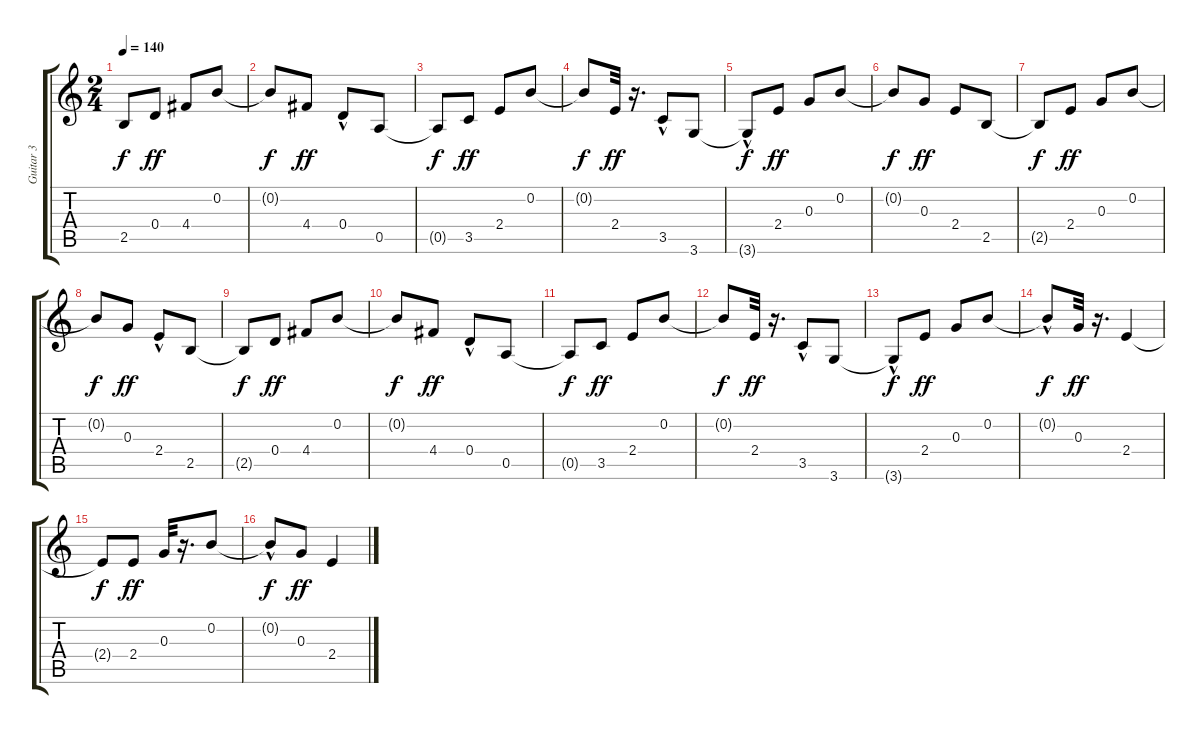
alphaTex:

\track ("Guitar 3" "Guitar 3") {instrument electricguitarclean}
\staff {score tabs}
\tuning (E4 B3 G3 D3 A2 E2) {hide}
\ts (2 4)
\tempo 140
\clef g2
\ks c
2.5{t}.8{dy f} 0.4.8{dy ff} 4.4.8 0.2.8 |
0.2{t}.8{dy f} 4.4.8{dy ff} 0.4{hac}.8 0.5.8 |
0.5{t}.8{dy f} 3.5.8{dy ff} 2.4.8 0.2.8 |
0.2{t}.8{dy f} 2.4.32{dy ff} r.16{d} 3.5{hac}.8 3.6.8 |
3.6{hac t}.8{dy f} 2.4.8{dy ff} 0.3.8 0.2.8 |
0.2{t}.8{dy f} 0.3.8{dy ff} 2.4.8 2.5.8 |
2.5{t}.8{dy f} 2.4.8{dy ff} 0.3.8 0.2.8 |
0.2{t}.8{dy f} 0.3.8{dy ff} 2.4{hac}.8 2.5.8 |
2.5{t}.8{dy f} 0.4.8{dy ff} 4.4.8 0.2.8 |
0.2{t}.8{dy f} 4.4.8{dy ff} 0.4{hac}.8 0.5.8 |
0.5{t}.8{dy f} 3.5.8{dy ff} 2.4.8 0.2.8 |
0.2{t}.8{dy f} 2.4.32{dy ff} r.16{d} 3.5{hac}.8 3.6.8 |
3.6{hac t}.8{dy f} 2.4.8{dy ff} 0.3.8 0.2.8 |
0.2{hac t}.8{dy f} 0.3.32{dy ff} r.16{d} 2.4.4 |
2.4{t}.8{dy f} 2.4.8{dy ff} 0.3.32 r.16{d} 0.2.8 |
0.2{hac t}.8{dy f} 0.3.8{dy ff} 2.4.4
